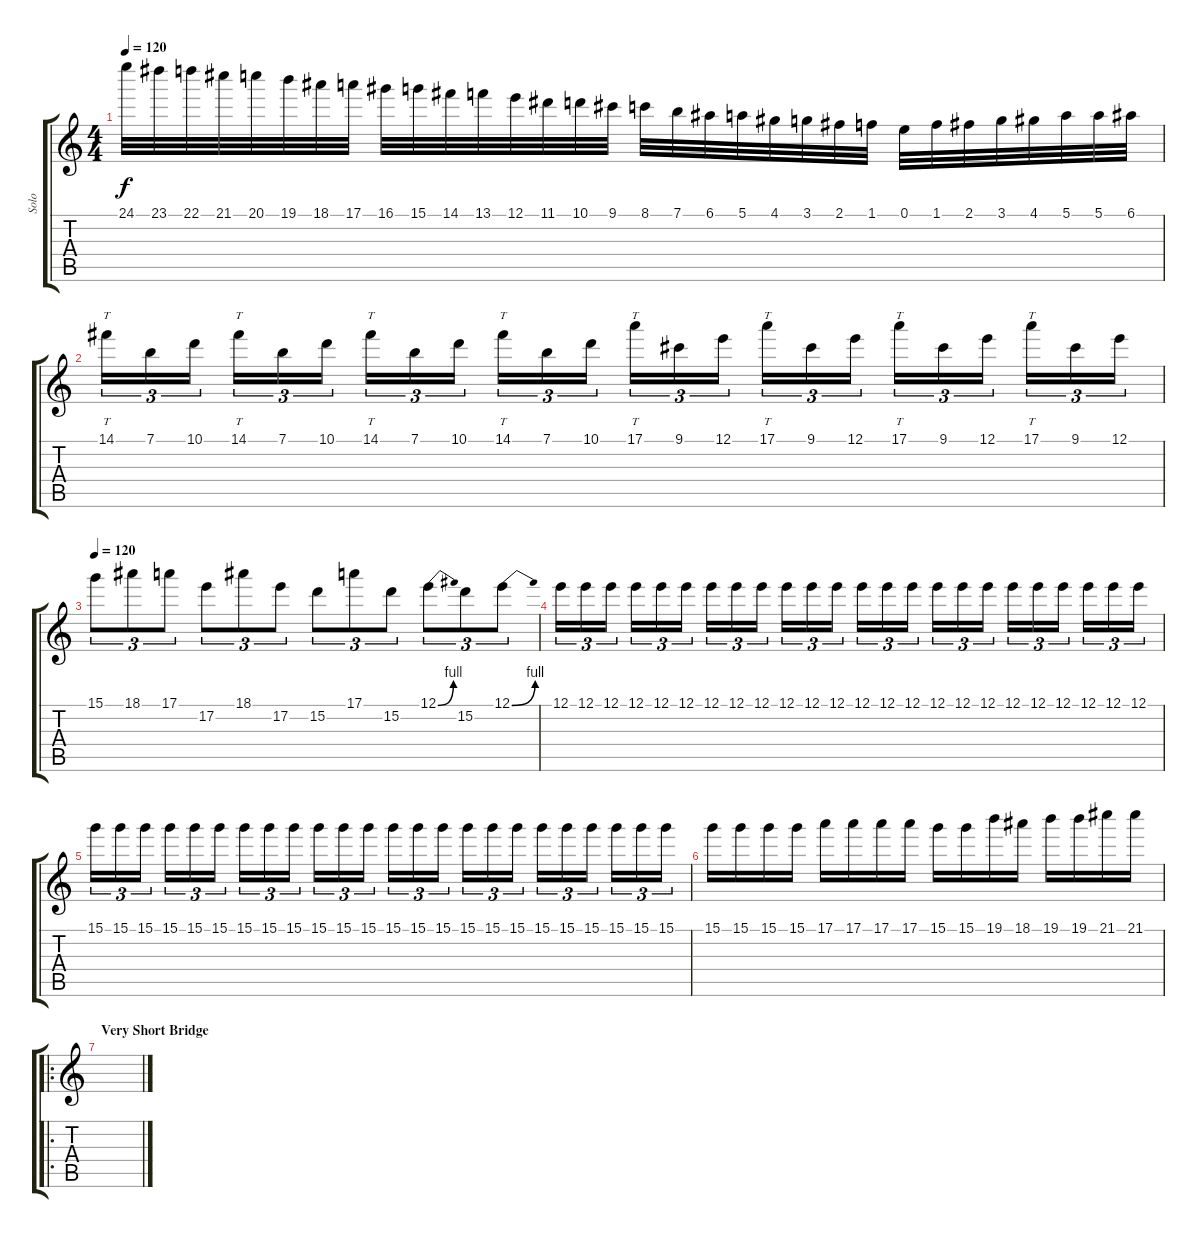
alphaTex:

\track ("Solo" "Solo") {instrument distortionguitar}
\staff {score tabs}
\tuning (E4 B3 G3 D3 A2 E2) {hide}
\ts (4 4)
\tempo 120
\clef g2
\ks c
24.1.32{dy f} 23.1.32 22.1.32 21.1.32 20.1.32 19.1.32 18.1.32 17.1.32 16.1.32 15.1.32 14.1.32 13.1.32 12.1.32 11.1.32 10.1.32 9.1.32 8.1.32 7.1.32 6.1.32 5.1.32 4.1.32 3.1.32 2.1.32 1.1.32 0.1.32 1.1.32 2.1.32 3.1.32 4.1.32 5.1.32 5.1.32 6.1.32 |
14.1.16{tt tu (3 2)} 7.1.16{tu (3 2)} 10.1.16{tu (3 2)} 14.1.16{tt tu (3 2)} 7.1.16{tu (3 2)} 10.1.16{tu (3 2)} 14.1.16{tt tu (3 2)} 7.1.16{tu (3 2)} 10.1.16{tu (3 2)} 14.1.16{tt tu (3 2)} 7.1.16{tu (3 2)} 10.1.16{tu (3 2)} 17.1.16{tt tu (3 2)} 9.1.16{tu (3 2)} 12.1.16{tu (3 2)} 17.1.16{tt tu (3 2)} 9.1.16{tu (3 2)} 12.1.16{tu (3 2)} 17.1.16{tt tu (3 2)} 9.1.16{tu (3 2)} 12.1.16{tu (3 2)} 17.1.16{tt tu (3 2)} 9.1.16{tu (3 2)} 12.1.16{tu (3 2)} |
\tempo 120
15.1.8{tu (3 2)} 18.1.8{tu (3 2)} 17.1.8{tu (3 2)} 17.2.8{tu (3 2)} 18.1.8{tu (3 2)} 17.2.8{tu (3 2)} 15.2.8{tu (3 2)} 17.1.8{tu (3 2)} 15.2.8{tu (3 2)} 12.1{be (bend 0 0 60 4)}.8{tu (3 2)} 15.2.8{tu (3 2)} 12.1{be (bend 0 0 60 4)}.8{tu (3 2)} |
12.1.16{tu (3 2)} 12.1.16{tu (3 2)} 12.1.16{tu (3 2)} 12.1.16{tu (3 2)} 12.1.16{tu (3 2)} 12.1.16{tu (3 2)} 12.1.16{tu (3 2)} 12.1.16{tu (3 2)} 12.1.16{tu (3 2)} 12.1.16{tu (3 2)} 12.1.16{tu (3 2)} 12.1.16{tu (3 2)} 12.1.16{tu (3 2)} 12.1.16{tu (3 2)} 12.1.16{tu (3 2)} 12.1.16{tu (3 2)} 12.1.16{tu (3 2)} 12.1.16{tu (3 2)} 12.1.16{tu (3 2)} 12.1.16{tu (3 2)} 12.1.16{tu (3 2)} 12.1.16{tu (3 2)} 12.1.16{tu (3 2)} 12.1.16{tu (3 2)} |
15.1.16{tu (3 2)} 15.1.16{tu (3 2)} 15.1.16{tu (3 2)} 15.1.16{tu (3 2)} 15.1.16{tu (3 2)} 15.1.16{tu (3 2)} 15.1.16{tu (3 2)} 15.1.16{tu (3 2)} 15.1.16{tu (3 2)} 15.1.16{tu (3 2)} 15.1.16{tu (3 2)} 15.1.16{tu (3 2)} 15.1.16{tu (3 2)} 15.1.16{tu (3 2)} 15.1.16{tu (3 2)} 15.1.16{tu (3 2)} 15.1.16{tu (3 2)} 15.1.16{tu (3 2)} 15.1.16{tu (3 2)} 15.1.16{tu (3 2)} 15.1.16{tu (3 2)} 15.1.16{tu (3 2)} 15.1.16{tu (3 2)} 15.1.16{tu (3 2)} |
15.1.16 15.1.16 15.1.16 15.1.16 17.1.16 17.1.16 17.1.16 17.1.16 15.1.16 15.1.16 19.1.16 18.1.16 19.1.16 19.1.16 21.1.16 21.1.16 |
\ro
\section ("" "Very Short Bridge ")
